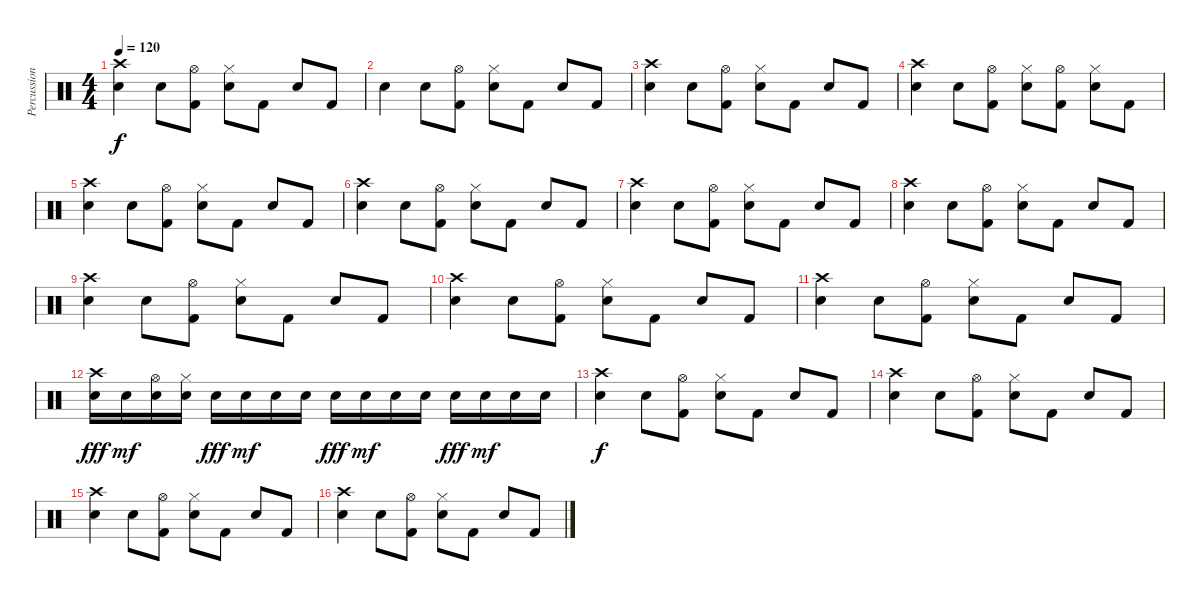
\track ("Percussion" "Percussion") {instrument percussion}
\staff {score}
\articulation defaults
\ts (4 4)
\tempo 120
\clef neutral
\ks c
("Crash high (hit)" "Snare (hit) 2").4{dy f} "Snare (hit) 2".8 ("Hi-Hat (open)" "Kick (hit) 2").8 ("Hi-Hat (closed)" "Snare (hit) 2").8 "Kick (hit) 2".8 "Snare (hit) 2".8 "Kick (hit) 2".8 |
"Snare (hit) 2".4 "Snare (hit) 2".8 ("Hi-Hat (open)" "Kick (hit) 2").8 ("Hi-Hat (closed)" "Snare (hit) 2").8 "Kick (hit) 2".8 "Snare (hit) 2".8 "Kick (hit) 2".8 |
("Crash high (hit)" "Snare (hit) 2").4 "Snare (hit) 2".8 ("Hi-Hat (open)" "Kick (hit) 2").8 ("Hi-Hat (closed)" "Snare (hit) 2").8 "Kick (hit) 2".8 "Snare (hit) 2".8 "Kick (hit) 2".8 |
("Crash high (hit)" "Snare (hit) 2").4 "Snare (hit) 2".8 ("Hi-Hat (open)" "Kick (hit) 2").8 ("Hi-Hat (closed)" "Snare (hit) 2").8 ("Hi-Hat (open)" "Kick (hit) 2").8 ("Hi-Hat (closed)" "Snare (hit) 2").8 "Kick (hit) 2".8 |
("Crash high (hit)" "Snare (hit) 2").4 "Snare (hit) 2".8 ("Hi-Hat (open)" "Kick (hit) 2").8 ("Hi-Hat (closed)" "Snare (hit) 2").8 "Kick (hit) 2".8 "Snare (hit) 2".8 "Kick (hit) 2".8 |
("Crash high (hit)" "Snare (hit) 2").4 "Snare (hit) 2".8 ("Hi-Hat (open)" "Kick (hit) 2").8 ("Hi-Hat (closed)" "Snare (hit) 2").8 "Kick (hit) 2".8 "Snare (hit) 2".8 "Kick (hit) 2".8 |
("Crash high (hit)" "Snare (hit) 2").4 "Snare (hit) 2".8 ("Hi-Hat (open)" "Kick (hit) 2").8 ("Hi-Hat (closed)" "Snare (hit) 2").8 "Kick (hit) 2".8 "Snare (hit) 2".8 "Kick (hit) 2".8 |
("Crash high (hit)" "Snare (hit) 2").4 "Snare (hit) 2".8 ("Hi-Hat (open)" "Kick (hit) 2").8 ("Hi-Hat (closed)" "Snare (hit) 2").8 "Kick (hit) 2".8 "Snare (hit) 2".8 "Kick (hit) 2".8 |
("Crash high (hit)" "Snare (hit) 2").4 "Snare (hit) 2".8 ("Hi-Hat (open)" "Kick (hit) 2").8 ("Hi-Hat (closed)" "Snare (hit) 2").8 "Kick (hit) 2".8 "Snare (hit) 2".8 "Kick (hit) 2".8 |
("Crash high (hit)" "Snare (hit) 2").4 "Snare (hit) 2".8 ("Hi-Hat (open)" "Kick (hit) 2").8 ("Hi-Hat (closed)" "Snare (hit) 2").8 "Kick (hit) 2".8 "Snare (hit) 2".8 "Kick (hit) 2".8 |
("Crash high (hit)" "Snare (hit) 2").4 "Snare (hit) 2".8 ("Hi-Hat (open)" "Kick (hit) 2").8 ("Hi-Hat (closed)" "Snare (hit) 2").8 "Kick (hit) 2".8 "Snare (hit) 2".8 "Kick (hit) 2".8 |
("Crash high (hit)" "Snare (hit) 2").16{dy fff} "Snare (hit) 2".16{dy mf} ("Hi-Hat (open)" "Snare (hit) 2").16 ("Hi-Hat (closed)" "Snare (hit) 2").16 "Snare (hit) 2".16{dy fff} "Snare (hit) 2".16{dy mf} "Snare (hit) 2".16 "Snare (hit) 2".16 "Snare (hit) 2".16{dy fff} "Snare (hit) 2".16{dy mf} "Snare (hit) 2".16 "Snare (hit) 2".16 "Snare (hit) 2".16{dy fff} "Snare (hit) 2".16{dy mf} "Snare (hit) 2".16 "Snare (hit) 2".16 |
("Crash high (hit)" "Snare (hit) 2").4{dy f} "Snare (hit) 2".8 ("Hi-Hat (open)" "Kick (hit) 2").8 ("Hi-Hat (closed)" "Snare (hit) 2").8 "Kick (hit) 2".8 "Snare (hit) 2".8 "Kick (hit) 2".8 |
("Crash high (hit)" "Snare (hit) 2").4 "Snare (hit) 2".8 ("Hi-Hat (open)" "Kick (hit) 2").8 ("Hi-Hat (closed)" "Snare (hit) 2").8 "Kick (hit) 2".8 "Snare (hit) 2".8 "Kick (hit) 2".8 |
("Crash high (hit)" "Snare (hit) 2").4 "Snare (hit) 2".8 ("Hi-Hat (open)" "Kick (hit) 2").8 ("Hi-Hat (closed)" "Snare (hit) 2").8 "Kick (hit) 2".8 "Snare (hit) 2".8 "Kick (hit) 2".8 |
("Crash high (hit)" "Snare (hit) 2").4 "Snare (hit) 2".8 ("Hi-Hat (open)" "Kick (hit) 2").8 ("Hi-Hat (closed)" "Snare (hit) 2").8 "Kick (hit) 2".8 "Snare (hit) 2".8 "Kick (hit) 2".8
